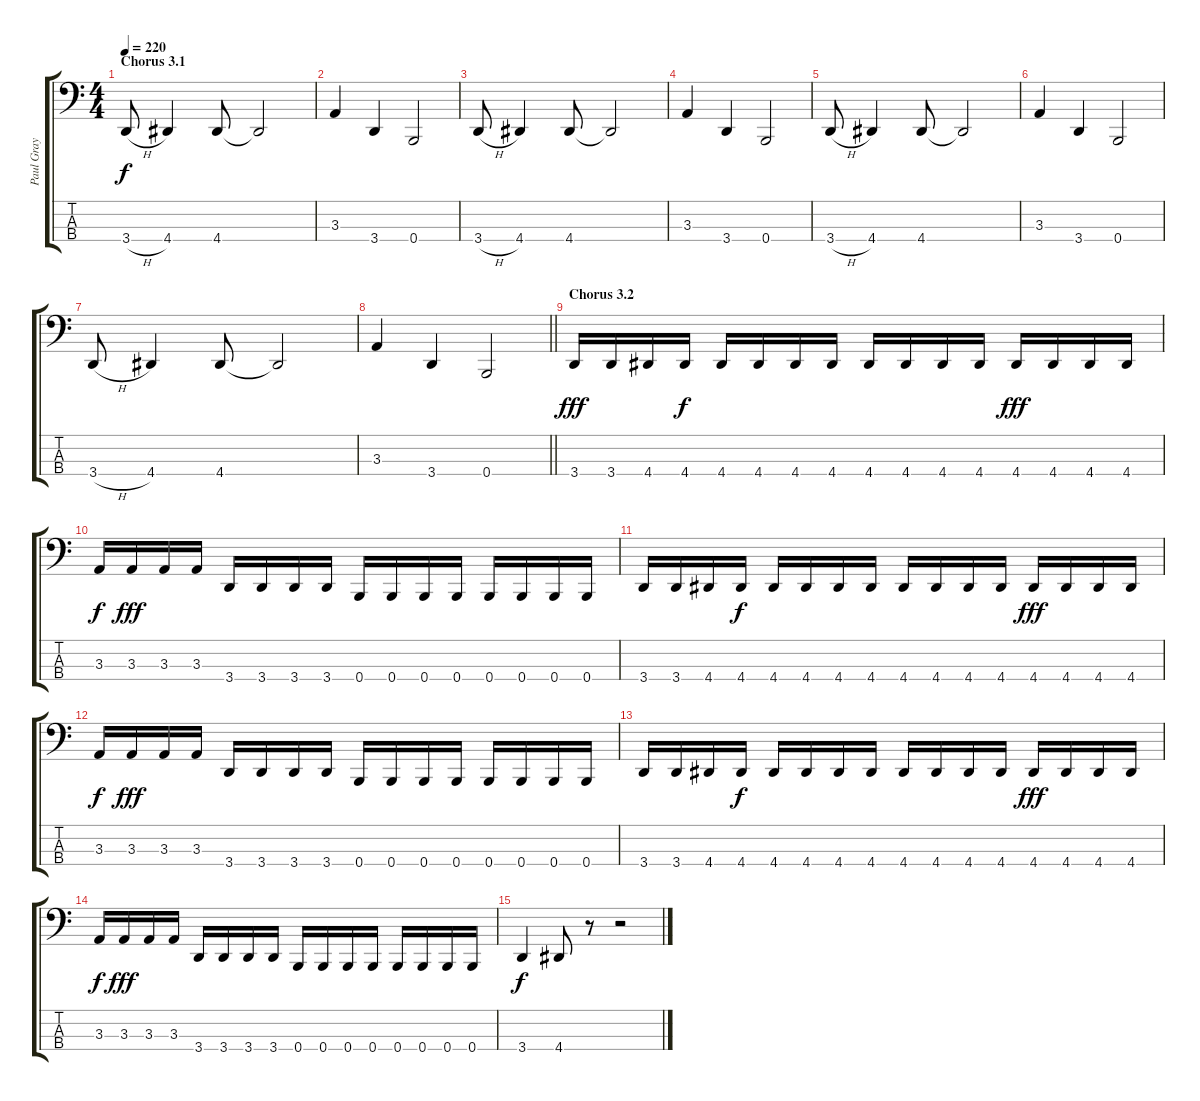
\track ("Paul Gray" "Paul Gray") {instrument electricbasspick}
\staff {score tabs}
\tuning (E2 B1 Gb1 B0) {hide}
\ts (4 4)
\section ("" "Chorus 3.1")
\tempo 220
\clef f4
\ks c
3.4{h}.8{dy f} 4.4.4 4.4.8 4.4{t}.2 |
3.3.4 3.4.4 0.4.2 |
3.4{h}.8 4.4.4 4.4.8 4.4{t}.2 |
3.3.4 3.4.4 0.4.2 |
3.4{h}.8 4.4.4 4.4.8 4.4{t}.2 |
3.3.4 3.4.4 0.4.2 |
3.4{h}.8 4.4.4 4.4.8 4.4{t}.2 |
\barLineRight lightlight
3.3.4 3.4.4 0.4.2 |
\section ("" "Chorus 3.2")
3.4.16{dy fff} 3.4.16 4.4.16 4.4.16{dy f} 4.4.16 4.4.16 4.4.16 4.4.16 4.4.16 4.4.16 4.4.16 4.4.16 4.4.16{dy fff} 4.4.16 4.4.16 4.4.16 |
3.3.16{dy f} 3.3.16{dy fff} 3.3.16 3.3.16 3.4.16 3.4.16 3.4.16 3.4.16 0.4.16 0.4.16 0.4.16 0.4.16 0.4.16 0.4.16 0.4.16 0.4.16 |
3.4.16 3.4.16 4.4.16 4.4.16{dy f} 4.4.16 4.4.16 4.4.16 4.4.16 4.4.16 4.4.16 4.4.16 4.4.16 4.4.16{dy fff} 4.4.16 4.4.16 4.4.16 |
3.3.16{dy f} 3.3.16{dy fff} 3.3.16 3.3.16 3.4.16 3.4.16 3.4.16 3.4.16 0.4.16 0.4.16 0.4.16 0.4.16 0.4.16 0.4.16 0.4.16 0.4.16 |
3.4.16 3.4.16 4.4.16 4.4.16{dy f} 4.4.16 4.4.16 4.4.16 4.4.16 4.4.16 4.4.16 4.4.16 4.4.16 4.4.16{dy fff} 4.4.16 4.4.16 4.4.16 |
3.3.16{dy f} 3.3.16{dy fff} 3.3.16 3.3.16 3.4.16 3.4.16 3.4.16 3.4.16 0.4.16 0.4.16 0.4.16 0.4.16 0.4.16 0.4.16 0.4.16 0.4.16 |
3.4.4{dy f} 4.4.8 r.8 r.2
